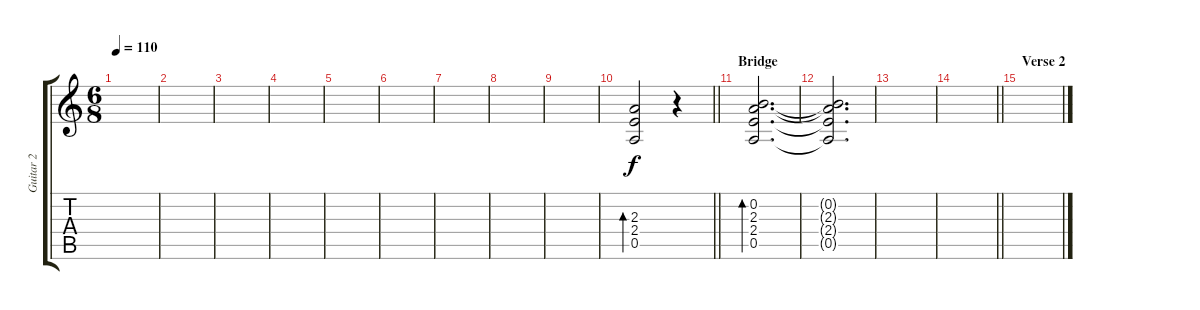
\track ("Guitar 2" "Guitar 2") {instrument distortionguitar}
\staff {score tabs}
\tuning (E4 B3 G3 D3 A2 D2) {hide}
\ts (6 8)
\tempo 110
\clef g2
\ks c
|
|
|
|
|
|
|
|
|
\barLineRight lightlight
(2.3 2.4 0.5).2{bd 240 volume 4} r.4{volume 13} |
\section ("" "Bridge")
(0.2 2.3 2.4 0.5).2{d bd 240 volume 4} |
(0.2{t} 2.3{t} 2.4{t} 0.5{t}).2{d} |
|
\barLineRight lightlight
|
\section ("" "Verse 2")
